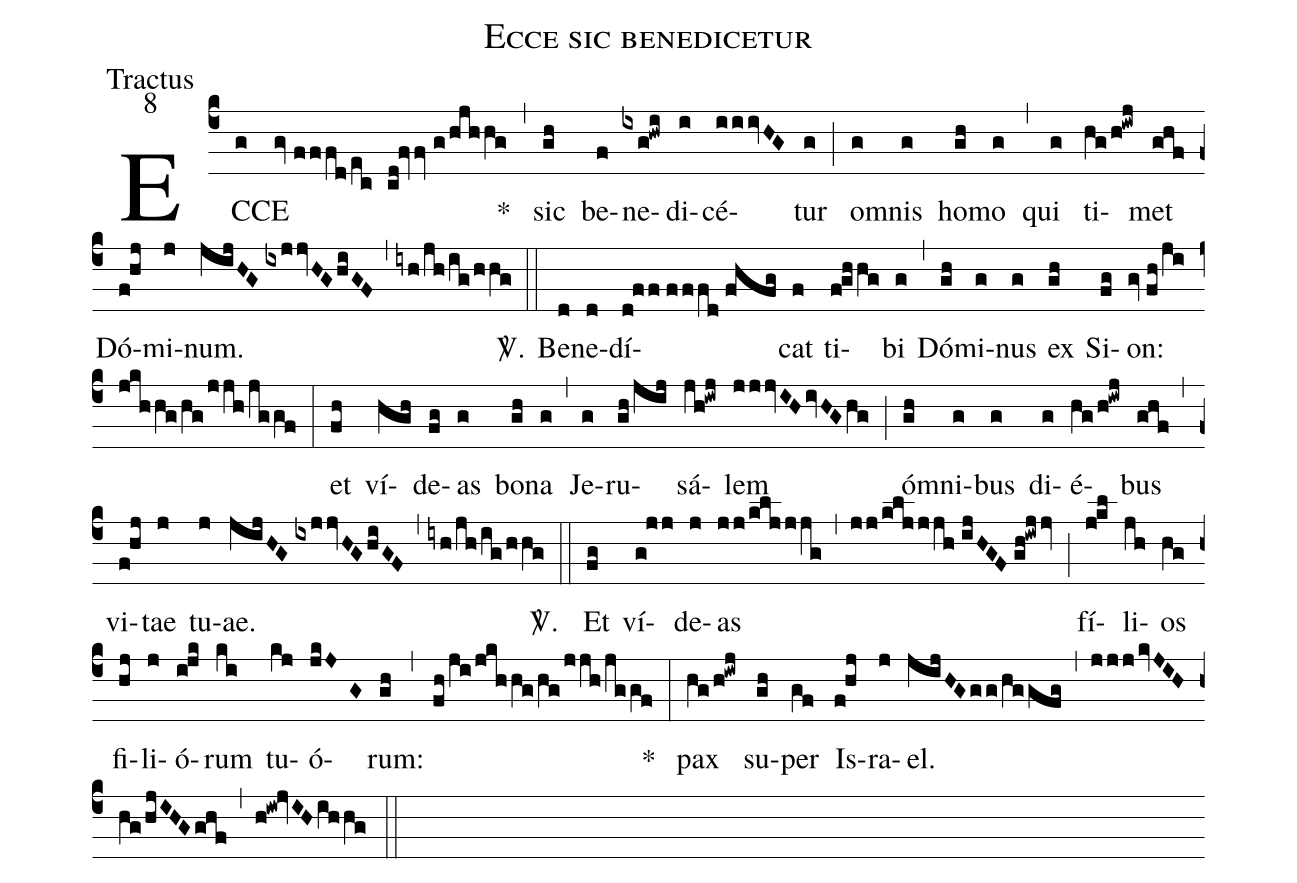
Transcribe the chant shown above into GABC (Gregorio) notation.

name:Ecce sic benedicetur;
office-part:Tractus;
mode:8;
%%
(c4) EC(g)CE(gv//fffd/ec cd!fvv//g/hjhhg) *(,) sic(gh) be(f)ne(ixg!hwi)di(i)cé(iiivHG)tur(g) (;) o(g)mnis(g) ho(gh)mo(g) (,) qui(g) ti(hg/h!iwj)met(ghf) Dó(f!hj)mi(j)num.(jijHG//ixjjvHGhiGF) (,) (iyh/jh/ig/hhg) <sp>V/</sp>.(::) Be(d)ne(d)dí(d!ff//fffd//fhfg)cat(f) ti(f!ghhg)bi(g) (,) Dó(gh)mi(g)nus(g) ex(gh) Si(fg)on:(gv//fh/ji/jkhhg/hg/jjh/jggf) (:) et(fh) ví(hgh)de(fg)as(g) bo(gh)na(g) (,) Je(g)ru(gh/jij)sá(jh!iwj)lem(jjjvIHivHGhg) (;) ó(gh)mni(g)bus(g) di(g)é(hg/h!iwj)bus(ghf) (,) vi(f!hj)tae(j) tu(j)ae.(jijHG//ixjjvHGhiGF) (,) (iyh/jh/ig/hhg) <sp>V/</sp>.(::) Et(fg) ví(g!jj)de(j)as(jj/kljjjg) (,) (jj/kljjjh//ijHGF//gh!iwjjv) (;) fí(j!kl)li(jh)os(hg) fi(hj)li(j)ó(i!jk)rum(ki) tu(kj)ó(jkJG)rum:(gh) (,) (fh/ji/jkhhg/hg/jjh/jggf) *(:) pax(hg/h!iwj) su(gh)per(gf) Is(f!hj)ra(j)el.(jijHGgg/hggfg) (,) (jjjkvJIHhg/hjIHGghf) (,) (h!iw!jvIHihhg) (::)
